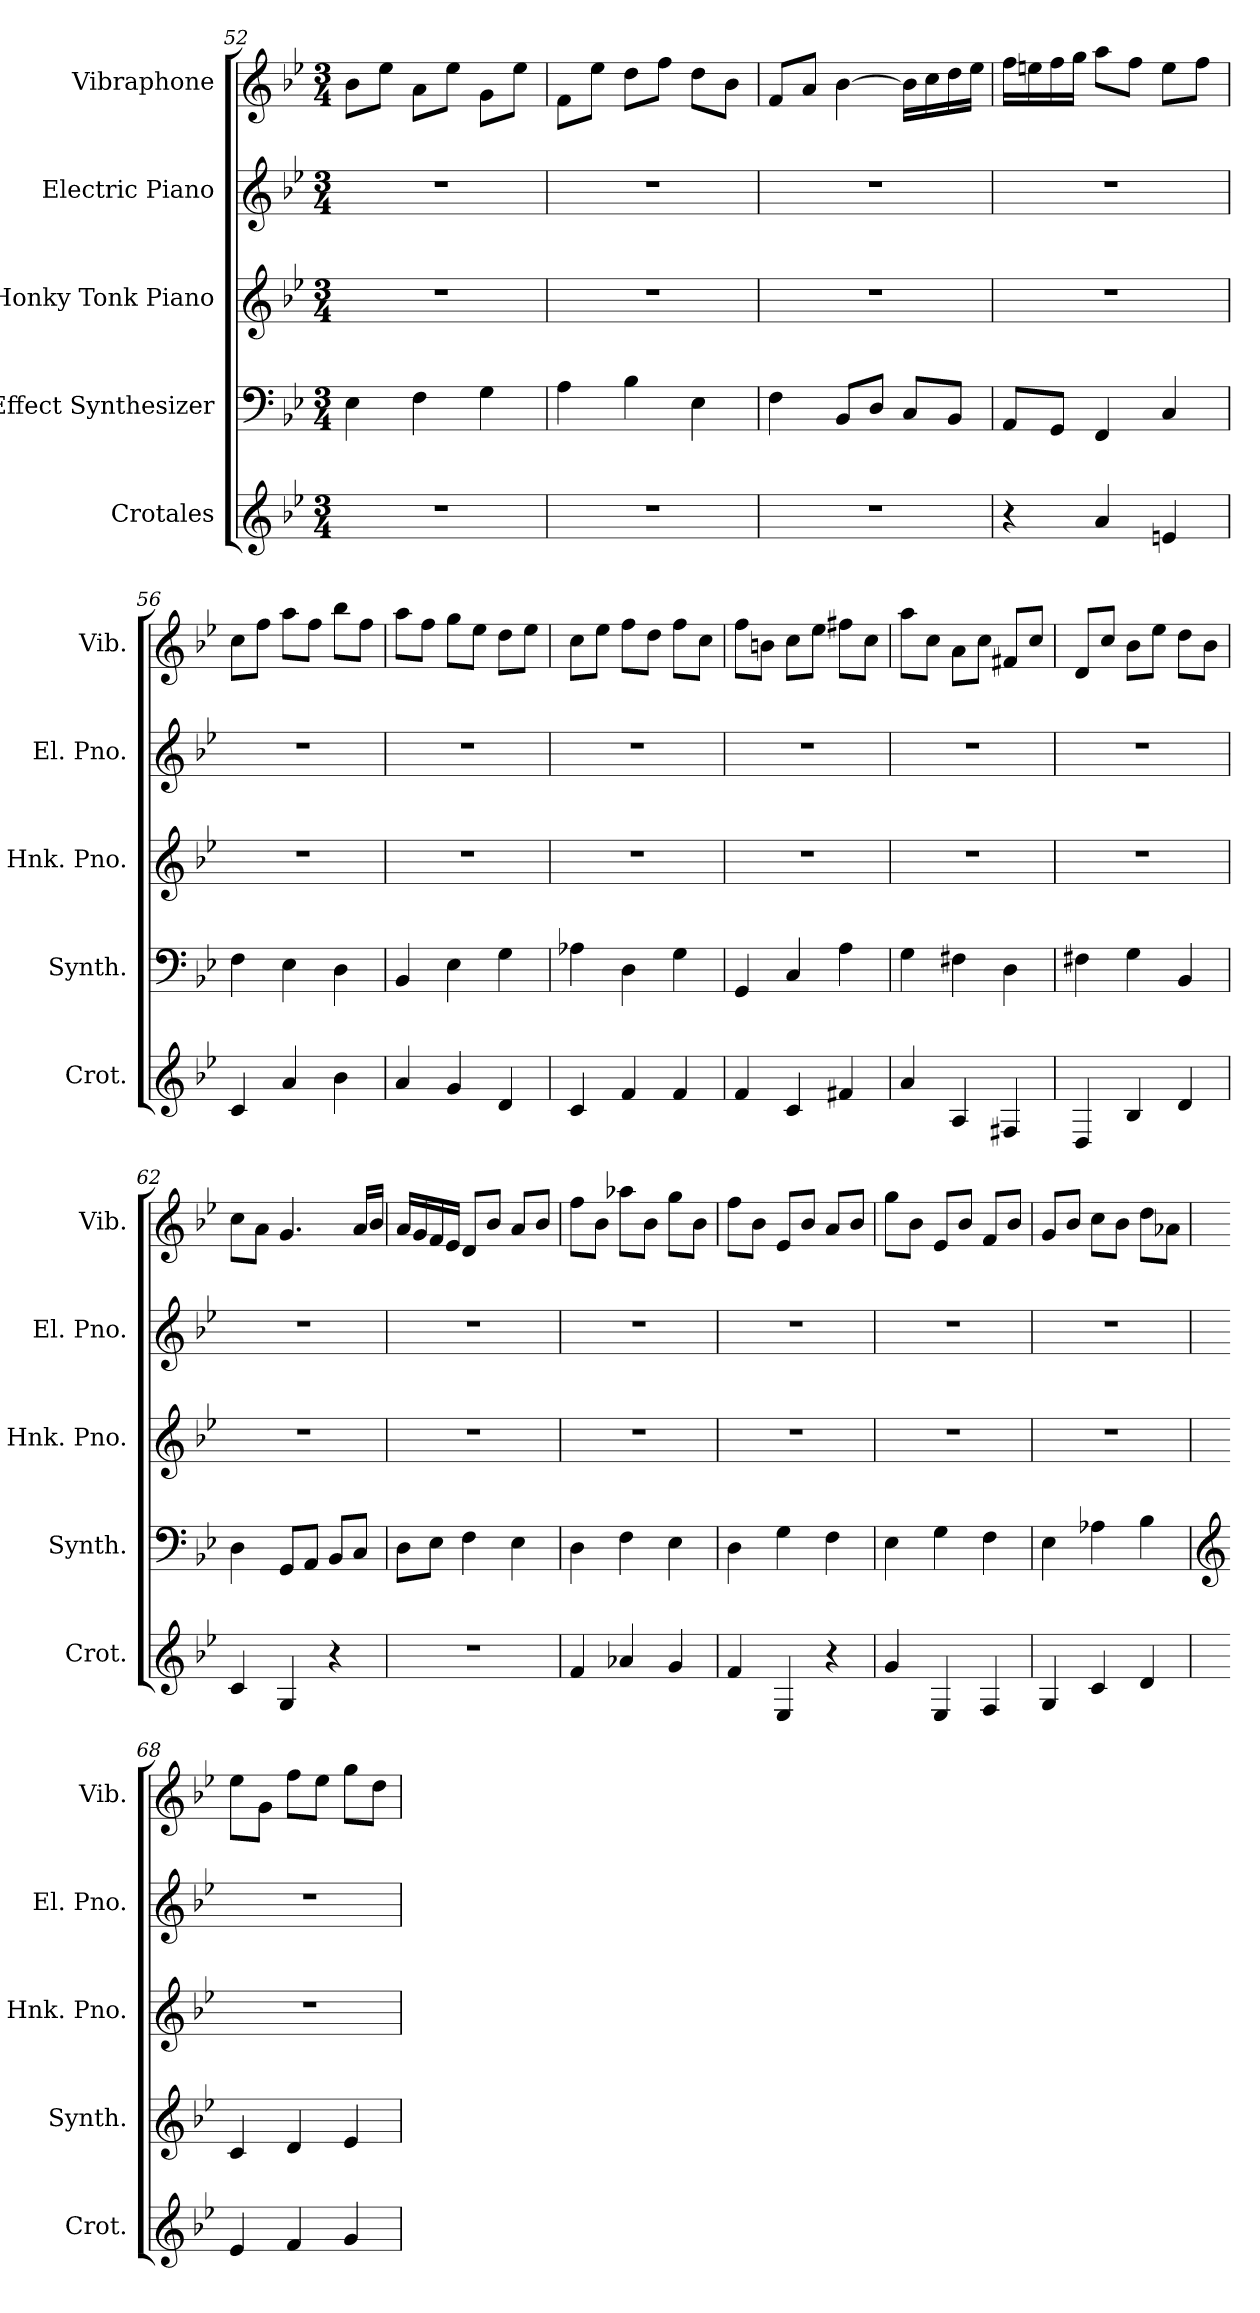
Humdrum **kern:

**kern	**kern	**kern	**kern	**kern
*part5	*part4	*part3	*part2	*part1
*staff5	*staff4	*staff3	*staff2	*staff1
*I"Crotales	*I"Effect Synthesizer	*I"Honky Tonk Piano	*I"Electric Piano	*I"Vibraphone
*I'Crot.	*I'Synth.	*I'Hnk. Pno.	*I'El. Pno.	*I'Vib.
*clefG2	*clefF4	*clefG2	*clefG2	*clefG2
*ITrd-14c-24	*	*	*	*
*k[b-e-]	*k[b-e-]	*k[b-e-]	*k[b-e-]	*k[b-e-]
*M3/4	*M3/4	*M3/4	*M3/4	*M3/4
=52	=52	=52	=52	=52
2.r	4E-\	2.r	2.r	8b-\L
.	.	.	.	8ee-\J
.	4F\	.	.	8a\L
.	.	.	.	8ee-\J
.	4G\	.	.	8g\L
.	.	.	.	8ee-\J
!!LO:PB:g=z
=53	=53	=53	=53	=53
2.r	4A\	2.r	2.r	8f\L
.	.	.	.	8ee-\J
.	4B-\	.	.	8dd\L
.	.	.	.	8ff\J
.	4E-\	.	.	8dd\L
.	.	.	.	8b-\J
=54	=54	=54	=54	=54
2.r	4F\	2.r	2.r	8f/L
.	.	.	.	8a/J
.	8BB-/L	.	.	[4b-\
.	8D/J	.	.	.
.	8C/L	.	.	16b-\LL]
.	.	.	.	16cc\
.	8BB-/J	.	.	16dd\
.	.	.	.	16ee-\JJ
=55	=55	=55	=55	=55
4r	8AA/L	2.r	2.r	16ff\LL
.	.	.	.	16een\
.	8GG/J	.	.	16ff\
.	.	.	.	16gg\JJ
4aaa/	4FF/	.	.	8aa\L
.	.	.	.	8ff\J
4eeen/	4C/	.	.	8ee\L
.	.	.	.	8ff\J
=56	=56	=56	=56	=56
4ccc/	4F\	2.r	2.r	8cc\L
.	.	.	.	8ff\J
4aaa/	4E-\	.	.	8aa\L
.	.	.	.	8ff\J
4bbb-\	4D\	.	.	8bb-\L
.	.	.	.	8ff\J
=57	=57	=57	=57	=57
4aaa/	4BB-/	2.r	2.r	8aa\L
.	.	.	.	8ff\J
4ggg/	4E-\	.	.	8gg\L
.	.	.	.	8ee-\J
4ddd/	4G\	.	.	8dd\L
.	.	.	.	8ee-\J
!!LO:LB:g=z
=58	=58	=58	=58	=58
4ccc/	4A-X\	2.r	2.r	8cc\L
.	.	.	.	8ee-\J
4fff/	4D\	.	.	8ff\L
.	.	.	.	8dd\J
4fff/	4G\	.	.	8ff\L
.	.	.	.	8cc\J
=59	=59	=59	=59	=59
4fff/	4GG/	2.r	2.r	8ff\L
.	.	.	.	8bn\J
4ccc/	4C/	.	.	8cc\L
.	.	.	.	8ee-\J
4fff#X/	4A\	.	.	8ff#X\L
.	.	.	.	8cc\J
=60	=60	=60	=60	=60
4aaa/	4G\	2.r	2.r	8aa\L
.	.	.	.	8cc\J
4aa/	4F#X\	.	.	8a\L
.	.	.	.	8cc\J
4ff#X/	4D\	.	.	8f#X/L
.	.	.	.	8cc/J
=61	=61	=61	=61	=61
4dd/	4F#X\	2.r	2.r	8d/L
.	.	.	.	8cc/J
4bb-/	4G\	.	.	8b-\L
.	.	.	.	8ee-\J
4ddd/	4BB-/	.	.	8dd\L
.	.	.	.	8b-\J
=62	=62	=62	=62	=62
4ccc/	4D\	2.r	2.r	8cc\L
.	.	.	.	8a\J
4gg/	8GG/L	.	.	4.g/
.	8AA/J	.	.	.
4r	8BB-/L	.	.	.
.	8C/J	.	.	16a/LL
.	.	.	.	16b-/JJ
!!LO:PB:g=z
=63	=63	=63	=63	=63
2.r	8D\L	2.r	2.r	16a/LL
.	.	.	.	16g/
.	8E-\J	.	.	16f/
.	.	.	.	16e-/JJ
.	4F\	.	.	8d/L
.	.	.	.	8b-/J
.	4E-\	.	.	8a/L
.	.	.	.	8b-/J
=64	=64	=64	=64	=64
4fff/	4D\	2.r	2.r	8ff\L
.	.	.	.	8b-\J
4aaa-X/	4F\	.	.	8aa-X\L
.	.	.	.	8b-\J
4ggg/	4E-\	.	.	8gg\L
.	.	.	.	8b-\J
=65	=65	=65	=65	=65
4fff/	4D\	2.r	2.r	8ff\L
.	.	.	.	8b-\J
4ee-/	4G\	.	.	8e-/L
.	.	.	.	8b-/J
4r	4F\	.	.	8a/L
.	.	.	.	8b-/J
=66	=66	=66	=66	=66
4ggg/	4E-\	2.r	2.r	8gg\L
.	.	.	.	8b-\J
4ee-/	4G\	.	.	8e-/L
.	.	.	.	8b-/J
4ff/	4F\	.	.	8f/L
.	.	.	.	8b-/J
=67	=67	=67	=67	=67
4gg/	4E-\	2.r	2.r	8g/L
.	.	.	.	8b-/J
4ccc/	4A-X\	.	.	8cc\L
.	.	.	.	8b-\J
4ddd/	4B-\	.	.	8dd\L
.	.	.	.	8a-X\J
!!LO:LB:g=z
=68	=68	=68	=68	=68
*	*clefG2	*	*	*
4eee-/	4c/	2.r	2.r	8ee-\L
.	.	.	.	8g\J
4fff/	4d/	.	.	8ff\L
.	.	.	.	8ee-\J
4ggg/	4e-/	.	.	8gg\L
.	.	.	.	8dd\J
=	=	=	=	=
*-	*-	*-	*-	*-
